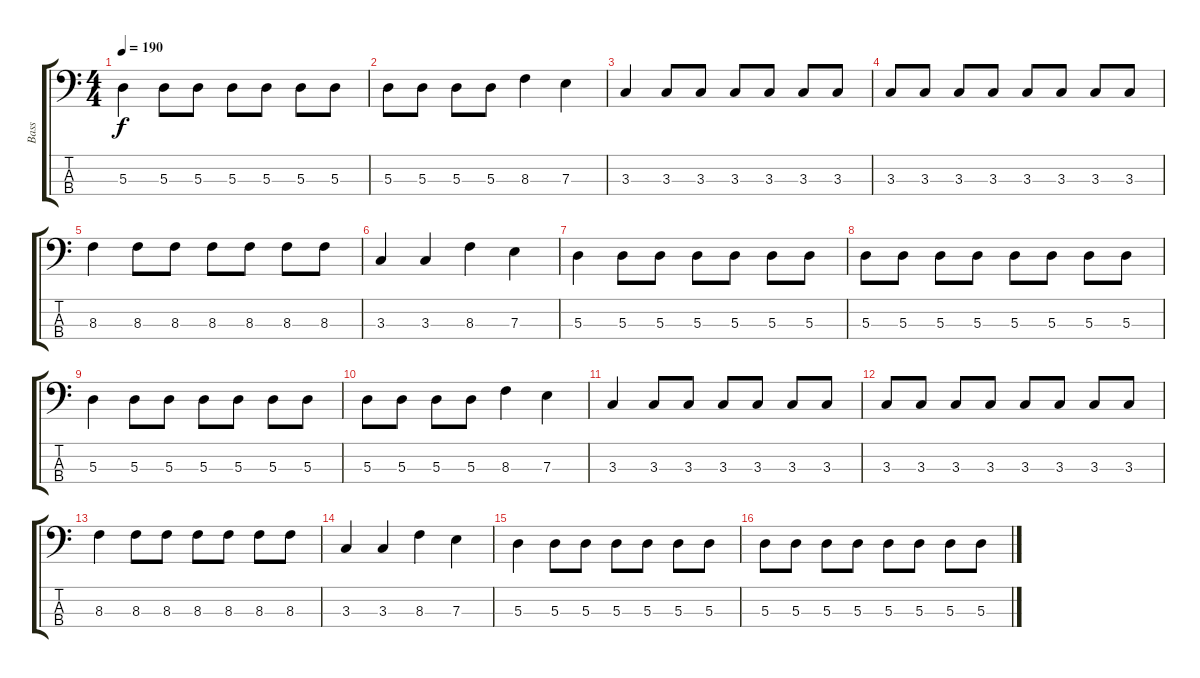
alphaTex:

\track ("Bass" "Bass") {instrument acousticguitarnylon}
\staff {score tabs}
\tuning (G2 D2 A1 E1) {hide}
\ts (4 4)
\tempo 190
\clef f4
\ks c
5.3.4{dy f instrument acousticguitarnylon} 5.3.8 5.3.8 5.3.8 5.3.8 5.3.8 5.3.8 |
5.3.8 5.3.8 5.3.8 5.3.8 8.3.4 7.3.4 |
3.3.4 3.3.8 3.3.8 3.3.8 3.3.8 3.3.8 3.3.8 |
3.3.8 3.3.8 3.3.8 3.3.8 3.3.8 3.3.8 3.3.8 3.3.8 |
8.3.4 8.3.8 8.3.8 8.3.8 8.3.8 8.3.8 8.3.8 |
3.3.4 3.3.4 8.3.4 7.3.4 |
5.3.4 5.3.8 5.3.8 5.3.8 5.3.8 5.3.8 5.3.8 |
5.3.8 5.3.8 5.3.8 5.3.8 5.3.8 5.3.8 5.3.8 5.3.8 |
5.3.4 5.3.8 5.3.8 5.3.8 5.3.8 5.3.8 5.3.8 |
5.3.8 5.3.8 5.3.8 5.3.8 8.3.4 7.3.4 |
3.3.4 3.3.8 3.3.8 3.3.8 3.3.8 3.3.8 3.3.8 |
3.3.8 3.3.8 3.3.8 3.3.8 3.3.8 3.3.8 3.3.8 3.3.8 |
8.3.4 8.3.8 8.3.8 8.3.8 8.3.8 8.3.8 8.3.8 |
3.3.4 3.3.4 8.3.4 7.3.4 |
5.3.4 5.3.8 5.3.8 5.3.8 5.3.8 5.3.8 5.3.8 |
5.3.8 5.3.8 5.3.8 5.3.8 5.3.8 5.3.8 5.3.8 5.3.8
